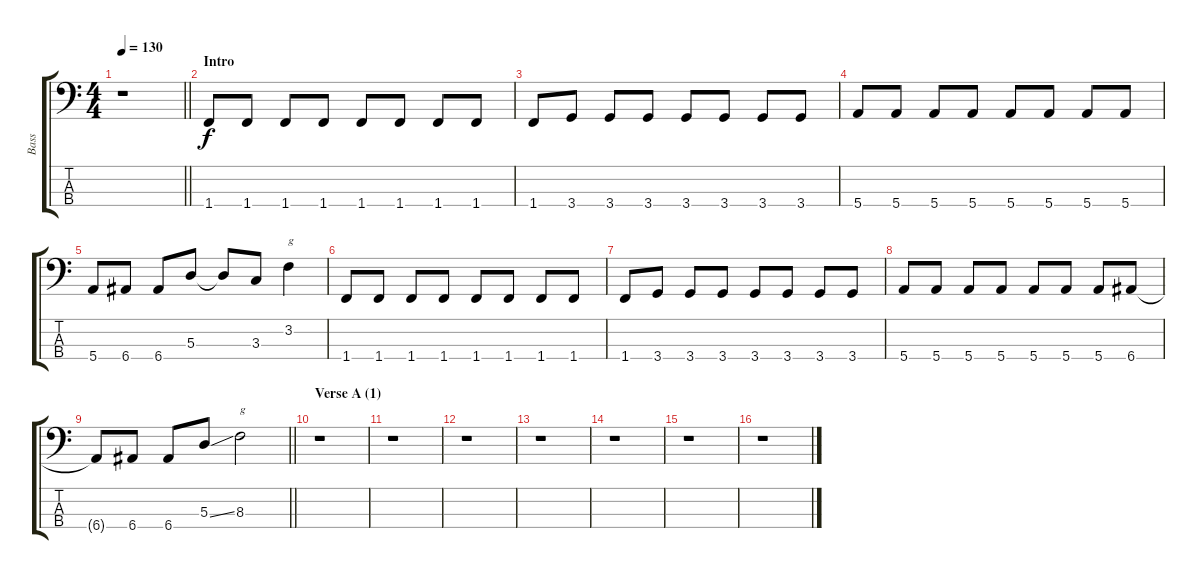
\track ("Bass" "Bass") {instrument electricbasspick}
\staff {score tabs}
\tuning (G2 D2 A1 E1) {hide}
\ts (4 4)
\tempo 130
\clef f4
\barLineRight lightlight
\ks c
r.1{dy f instrument electricbasspick} |
\section ("" "Intro")
1.4.8 1.4.8 1.4.8 1.4.8 1.4.8 1.4.8 1.4.8 1.4.8 |
1.4.8 3.4.8 3.4.8 3.4.8 3.4.8 3.4.8 3.4.8 3.4.8 |
5.4.8 5.4.8 5.4.8 5.4.8 5.4.8 5.4.8 5.4.8 5.4.8 |
5.4.8 6.4.8 6.4.8 5.3.8 5.3{t}.8 3.3.8 3.2.4{txt "g"} |
1.4.8 1.4.8 1.4.8 1.4.8 1.4.8 1.4.8 1.4.8 1.4.8 |
1.4.8 3.4.8 3.4.8 3.4.8 3.4.8 3.4.8 3.4.8 3.4.8 |
5.4.8 5.4.8 5.4.8 5.4.8 5.4.8 5.4.8 5.4.8 6.4.8 |
\barLineRight lightlight
6.4{t}.8 6.4.8 6.4.8 5.3{ss}.8 8.3.2{txt "g"} |
\section ("" "Verse A (1)")
r.1 |
r.1 |
r.1 |
r.1 |
r.1 |
r.1 |
r.1
